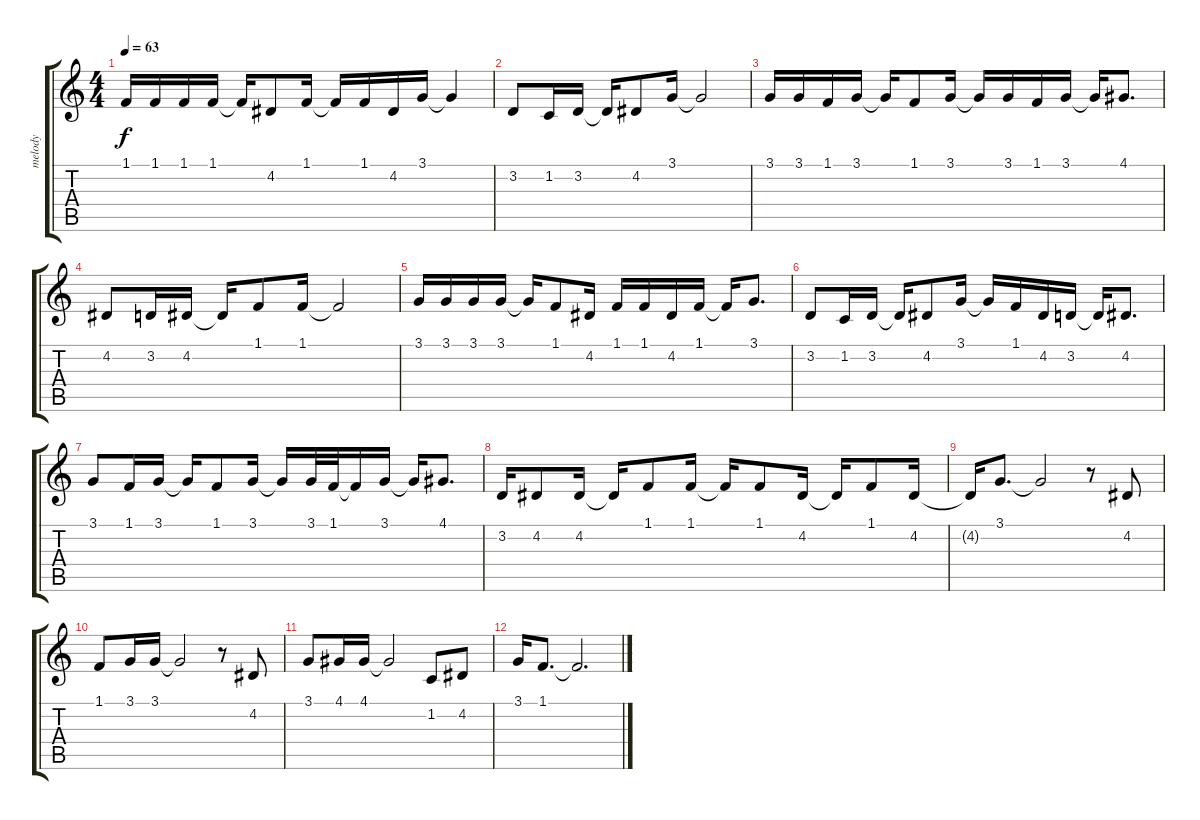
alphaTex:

\track ("melody" "melody") {instrument flute}
\staff {score tabs}
\tuning (E4 B3 G3 D3 A2 E2) {hide}
\ts (4 4)
\tempo 63
\clef g2
\ks c
1.1.16{dy f} 1.1.16 1.1.16 1.1.16 1.1{t}.16 4.2.8 1.1.16 1.1{t}.16 1.1.16 4.2.16 3.1.16 3.1{t}.4 |
3.2.8 1.2.16 3.2.16 3.2{t}.16 4.2.8 3.1.16 3.1{t}.2 |
3.1.16 3.1.16 1.1.16 3.1.16 3.1{t}.16 1.1.8 3.1.16 3.1{t}.16 3.1.16 1.1.16 3.1.16 3.1{t}.16 4.1.8{d} |
4.2.8 3.2.16 4.2.16 4.2{t}.16 1.1.8 1.1.16 1.1{t}.2 |
3.1.16 3.1.16 3.1.16 3.1.16 3.1{t}.16 1.1.8 4.2.16 1.1.16 1.1.16 4.2.16 1.1.16 1.1{t}.16 3.1.8{d} |
3.2.8 1.2.16 3.2.16 3.2{t}.16 4.2.8 3.1.16 3.1{t}.16 1.1.16 4.2.16 3.2.16 3.2{t}.16 4.2.8{d} |
3.1.8 1.1.16 3.1.16 3.1{t}.16 1.1.8 3.1.16 3.1{t}.16 3.1.32 1.1.32 1.1{t}.16 3.1.16 3.1{t}.16 4.1.8{d} |
3.2.16 4.2.8 4.2.16 4.2{t}.16 1.1.8 1.1.16 1.1{t}.16 1.1.8 4.2.16 4.2{t}.16 1.1.8 4.2.16 |
4.2{t}.16 3.1.8{d} 3.1{t}.2 r.8 4.2.8 |
1.1.8 3.1.16 3.1.16 3.1{t}.2 r.8 4.2.8 |
3.1.8 4.1.16 4.1.16 4.1{t}.2 1.2.8 4.2.8 |
3.1.16 1.1.8{d} 1.1{t}.2{d}
